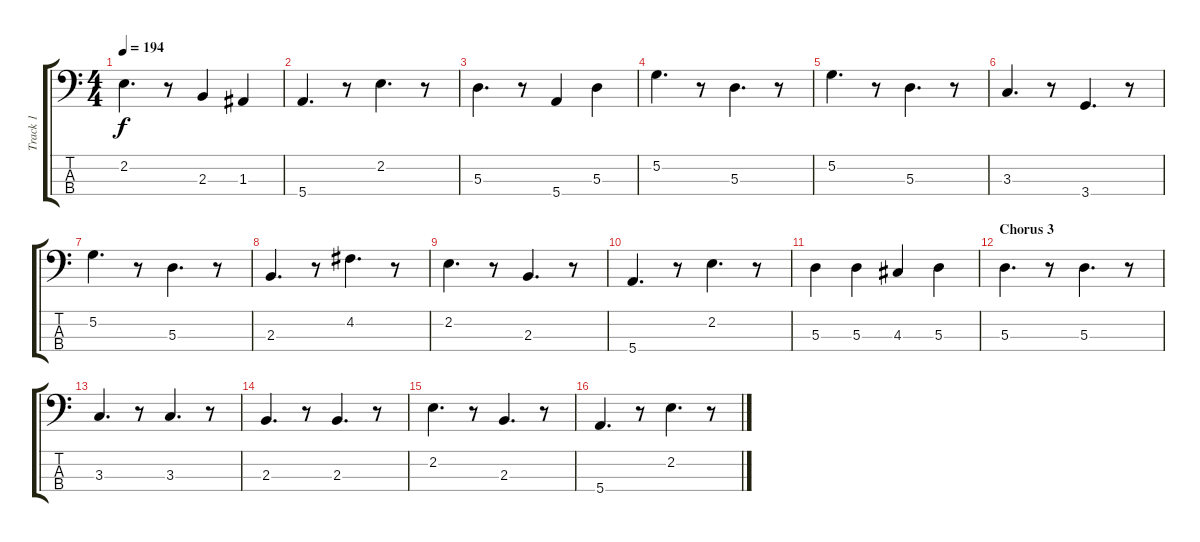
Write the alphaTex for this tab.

\track ("Track 1" "Track 1") {instrument electricbasspick}
\staff {score tabs}
\tuning (G2 D2 A1 E1) {hide}
\ts (4 4)
\tempo 194
\clef f4
\ks c
2.2.4{d dy f} r.8 2.3.4 1.3.4 |
5.4.4{d} r.8 2.2.4{d} r.8 |
5.3.4{d} r.8 5.4.4 5.3.4 |
5.2.4{d} r.8 5.3.4{d} r.8 |
5.2.4{d} r.8 5.3.4{d} r.8 |
3.3.4{d} r.8 3.4.4{d} r.8 |
5.2.4{d} r.8 5.3.4{d} r.8 |
2.3.4{d} r.8 4.2.4{d} r.8 |
2.2.4{d} r.8 2.3.4{d} r.8 |
5.4.4{d} r.8 2.2.4{d} r.8 |
5.3.4 5.3.4 4.3.4 5.3.4 |
\section ("" "Chorus 3")
5.3.4{d} r.8 5.3.4{d} r.8 |
3.3.4{d} r.8 3.3.4{d} r.8 |
2.3.4{d} r.8 2.3.4{d} r.8 |
2.2.4{d} r.8 2.3.4{d} r.8 |
5.4.4{d} r.8 2.2.4{d} r.8
